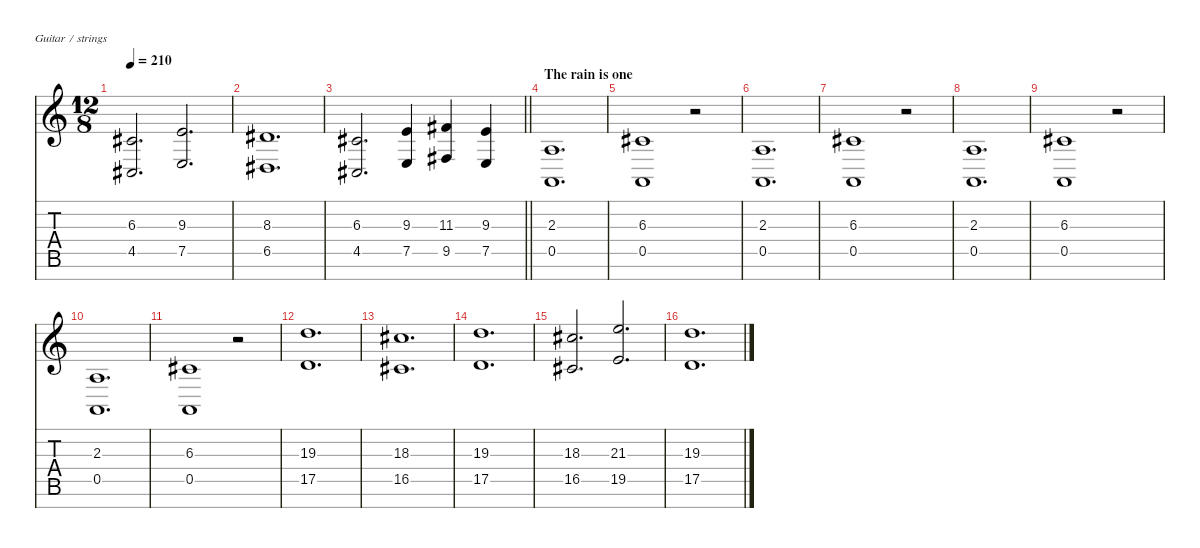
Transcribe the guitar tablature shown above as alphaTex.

\defaultSystemsLayout 4
\hideDynamics
\bracketExtendMode nobrackets
\singleTrackTrackNamePolicy hidden
\multiTrackTrackNamePolicy hidden
\firstSystemTrackNameMode fullname
\firstSystemTrackNameOrientation horizontal
\otherSystemsTrackNameOrientation horizontal
\track ("Synth 1" "vln.") {instrument synthstrings1}
\staff {score tabs}
\tuning (E4 B3 G3 D3 A2 E2 B1)
\ts (12 8)
\tempo 210
\clef g2
\ks c
(6.3{acc #} 4.5{acc #}).2{d dy ff} (9.3 7.5).2{d} |
(8.3{acc #} 6.5{acc #}).1{d} |
\barLineRight lightlight
(6.3{acc #} 4.5{acc #}).2{d} (9.3 7.5).4 (11.3{acc #} 9.5{acc #}).4 (9.3 7.5).4 |
\section ("" "The rain is one")
(2.3 0.5).1{d dy f} |
(6.3{acc #} 0.5).1 r.2 |
(2.3 0.5).1{d} |
(6.3{acc #} 0.5).1 r.2 |
(2.3 0.5).1{d} |
(6.3{acc #} 0.5).1 r.2 |
(2.3 0.5).1{d} |
(6.3{acc #} 0.5).1 r.2 |
(19.3 17.5).1{d dy mf} |
(18.3{acc #} 16.5{acc #}).1{d} |
(19.3 17.5).1{d} |
(18.3{acc #} 16.5{acc #}).2{d} (21.3 19.5).2{d} |
(19.3 17.5).1{d}
